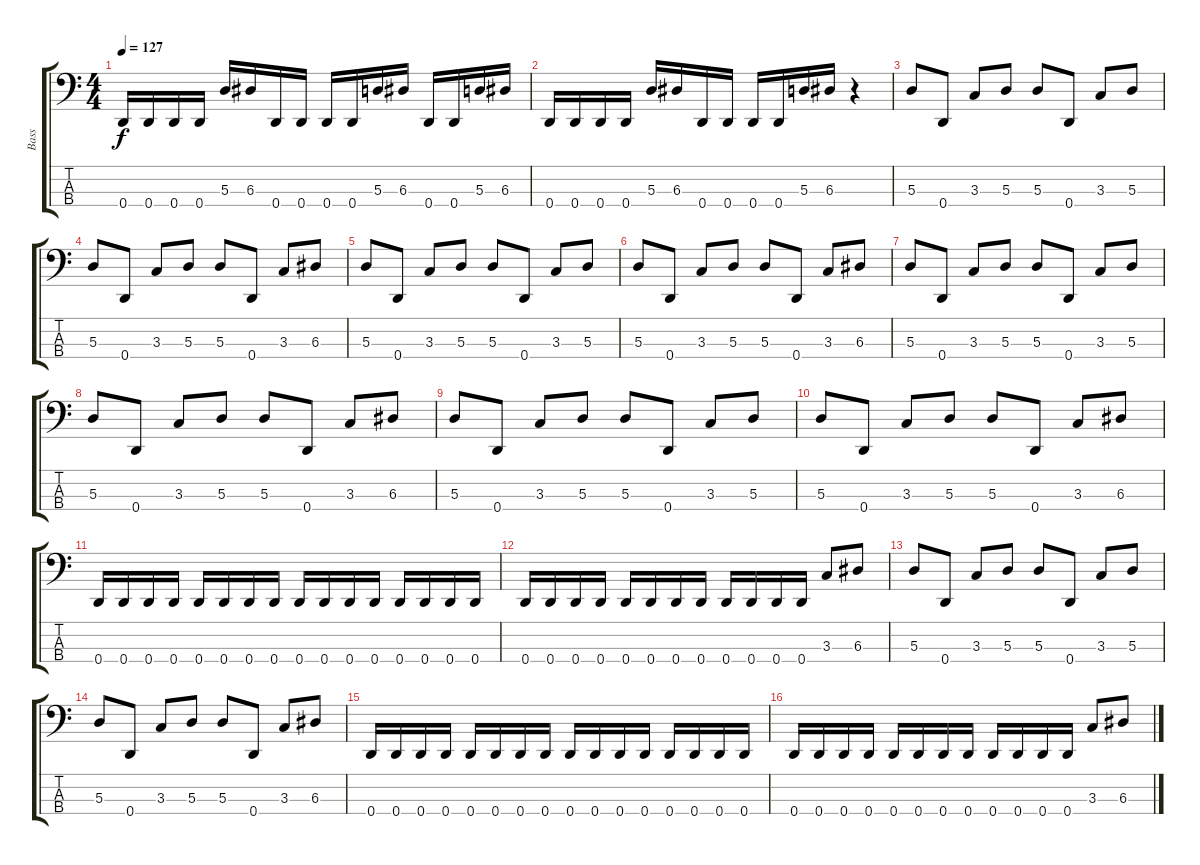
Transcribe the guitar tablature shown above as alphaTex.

\track ("Bass" "Bass") {instrument electricbassfinger}
\staff {score tabs}
\tuning (G2 D2 A1 D1) {hide}
\ts (4 4)
\tempo 127
\clef f4
\ks c
0.4.16{dy f} 0.4.16 0.4.16 0.4.16 5.3.16 6.3.16 0.4.16 0.4.16 0.4.16 0.4.16 5.3.16 6.3.16 0.4.16 0.4.16 5.3.16 6.3.16 |
0.4.16 0.4.16 0.4.16 0.4.16 5.3.16 6.3.16 0.4.16 0.4.16 0.4.16 0.4.16 5.3.16 6.3.16 r.4 |
5.3.8 0.4.8 3.3.8 5.3.8 5.3.8 0.4.8 3.3.8 5.3.8 |
5.3.8 0.4.8 3.3.8 5.3.8 5.3.8 0.4.8 3.3.8 6.3.8 |
5.3.8 0.4.8 3.3.8 5.3.8 5.3.8 0.4.8 3.3.8 5.3.8 |
5.3.8 0.4.8 3.3.8 5.3.8 5.3.8 0.4.8 3.3.8 6.3.8 |
5.3.8 0.4.8 3.3.8 5.3.8 5.3.8 0.4.8 3.3.8 5.3.8 |
5.3.8 0.4.8 3.3.8 5.3.8 5.3.8 0.4.8 3.3.8 6.3.8 |
5.3.8 0.4.8 3.3.8 5.3.8 5.3.8 0.4.8 3.3.8 5.3.8 |
5.3.8 0.4.8 3.3.8 5.3.8 5.3.8 0.4.8 3.3.8 6.3.8 |
0.4.16 0.4.16 0.4.16 0.4.16 0.4.16 0.4.16 0.4.16 0.4.16 0.4.16 0.4.16 0.4.16 0.4.16 0.4.16 0.4.16 0.4.16 0.4.16 |
0.4.16 0.4.16 0.4.16 0.4.16 0.4.16 0.4.16 0.4.16 0.4.16 0.4.16 0.4.16 0.4.16 0.4.16 3.3.8 6.3.8 |
5.3.8 0.4.8 3.3.8 5.3.8 5.3.8 0.4.8 3.3.8 5.3.8 |
5.3.8 0.4.8 3.3.8 5.3.8 5.3.8 0.4.8 3.3.8 6.3.8 |
0.4.16 0.4.16 0.4.16 0.4.16 0.4.16 0.4.16 0.4.16 0.4.16 0.4.16 0.4.16 0.4.16 0.4.16 0.4.16 0.4.16 0.4.16 0.4.16 |
0.4.16 0.4.16 0.4.16 0.4.16 0.4.16 0.4.16 0.4.16 0.4.16 0.4.16 0.4.16 0.4.16 0.4.16 3.3.8 6.3.8
